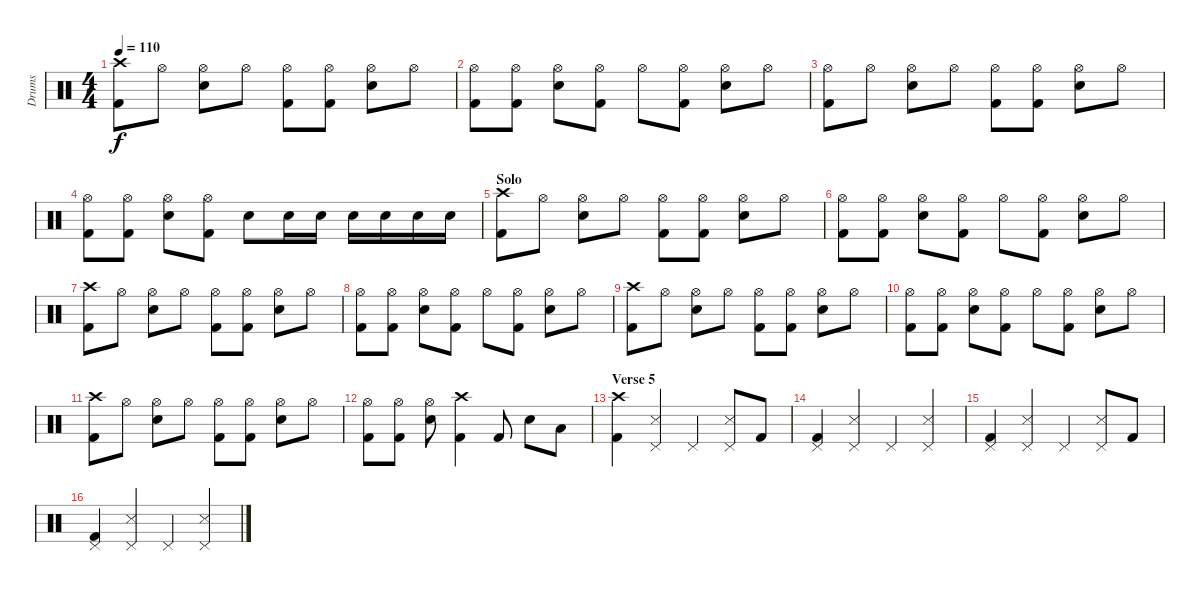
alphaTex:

\track ("Drums" "Drums") {instrument percussion}
\staff {score}
\articulation defaults
\ts (4 4)
\tempo 110
\clef neutral
\ks c
("Crash high (hit)" "Kick (hit) 2").8{dy f} "Hi-Hat (open)".8 ("Hi-Hat (open)" "Snare (hit) 2").8 "Hi-Hat (open)".8 ("Hi-Hat (open)" "Kick (hit) 2").8 ("Hi-Hat (open)" "Kick (hit) 2").8 ("Hi-Hat (open)" "Snare (hit) 2").8 "Hi-Hat (open)".8 |
("Hi-Hat (open)" "Kick (hit) 2").8 ("Hi-Hat (open)" "Kick (hit) 2").8 ("Hi-Hat (open)" "Snare (hit) 2").8 ("Hi-Hat (open)" "Kick (hit) 2").8 "Hi-Hat (open)".8 ("Hi-Hat (open)" "Kick (hit) 2").8 ("Hi-Hat (open)" "Snare (hit) 2").8 "Hi-Hat (open)".8 |
("Hi-Hat (open)" "Kick (hit) 2").8 "Hi-Hat (open)".8 ("Hi-Hat (open)" "Snare (hit) 2").8 "Hi-Hat (open)".8 ("Hi-Hat (open)" "Kick (hit) 2").8 ("Hi-Hat (open)" "Kick (hit) 2").8 ("Hi-Hat (open)" "Snare (hit) 2").8 "Hi-Hat (open)".8 |
("Hi-Hat (open)" "Kick (hit) 2").8 ("Hi-Hat (open)" "Kick (hit) 2").8 ("Hi-Hat (open)" "Snare (hit) 2").8 ("Hi-Hat (open)" "Kick (hit) 2").8 "Snare (hit) 2".8 "Snare (hit) 2".16 "Snare (hit) 2".16 "Snare (hit) 2".16 "Snare (hit) 2".16 "Snare (hit) 2".16 "Snare (hit) 2".16 |
\section ("" "Solo")
("Crash high (hit)" "Kick (hit) 2").8 "Hi-Hat (open)".8 ("Hi-Hat (open)" "Snare (hit) 2").8 "Hi-Hat (open)".8 ("Hi-Hat (open)" "Kick (hit) 2").8 ("Hi-Hat (open)" "Kick (hit) 2").8 ("Hi-Hat (open)" "Snare (hit) 2").8 "Hi-Hat (open)".8 |
("Hi-Hat (open)" "Kick (hit) 2").8 ("Hi-Hat (open)" "Kick (hit) 2").8 ("Hi-Hat (open)" "Snare (hit) 2").8 ("Hi-Hat (open)" "Kick (hit) 2").8 "Hi-Hat (open)".8 ("Hi-Hat (open)" "Kick (hit) 2").8 ("Hi-Hat (open)" "Snare (hit) 2").8 "Hi-Hat (open)".8 |
("Crash high (hit)" "Kick (hit) 2").8 "Hi-Hat (open)".8 ("Hi-Hat (open)" "Snare (hit) 2").8 "Hi-Hat (open)".8 ("Hi-Hat (open)" "Kick (hit) 2").8 ("Hi-Hat (open)" "Kick (hit) 2").8 ("Hi-Hat (open)" "Snare (hit) 2").8 "Hi-Hat (open)".8 |
("Hi-Hat (open)" "Kick (hit) 2").8 ("Hi-Hat (open)" "Kick (hit) 2").8 ("Hi-Hat (open)" "Snare (hit) 2").8 ("Hi-Hat (open)" "Kick (hit) 2").8 "Hi-Hat (open)".8 ("Hi-Hat (open)" "Kick (hit) 2").8 ("Hi-Hat (open)" "Snare (hit) 2").8 "Hi-Hat (open)".8 |
("Crash high (hit)" "Kick (hit) 2").8 "Hi-Hat (open)".8 ("Hi-Hat (open)" "Snare (hit) 2").8 "Hi-Hat (open)".8 ("Hi-Hat (open)" "Kick (hit) 2").8 ("Hi-Hat (open)" "Kick (hit) 2").8 ("Hi-Hat (open)" "Snare (hit) 2").8 "Hi-Hat (open)".8 |
("Hi-Hat (open)" "Kick (hit) 2").8 ("Hi-Hat (open)" "Kick (hit) 2").8 ("Hi-Hat (open)" "Snare (hit) 2").8 ("Hi-Hat (open)" "Kick (hit) 2").8 "Hi-Hat (open)".8 ("Hi-Hat (open)" "Kick (hit) 2").8 ("Hi-Hat (open)" "Snare (hit) 2").8 "Hi-Hat (open)".8 |
("Crash high (hit)" "Kick (hit) 2").8 "Hi-Hat (open)".8 ("Hi-Hat (open)" "Snare (hit) 2").8 "Hi-Hat (open)".8 ("Hi-Hat (open)" "Kick (hit) 2").8 ("Hi-Hat (open)" "Kick (hit) 2").8 ("Hi-Hat (open)" "Snare (hit) 2").8 "Hi-Hat (open)".8 |
("Hi-Hat (open)" "Kick (hit) 2").8 ("Hi-Hat (open)" "Kick (hit) 2").8 ("Hi-Hat (open)" "Snare (hit) 2").8 ("Crash high (hit)" "Kick (hit) 2").4 "Kick (hit) 2".8 "Snare (hit) 2".8 "Low Tom (hit)".8 |
\section ("" "Verse 5")
("Crash high (hit)" "Kick (hit) 2").4 ("Pedal Hi-Hat (hit)" "Snare (side stick) 3").4 "Pedal Hi-Hat (hit)".4 ("Pedal Hi-Hat (hit)" "Snare (side stick) 3").8 "Kick (hit) 2".8 |
("Pedal Hi-Hat (hit)" "Kick (hit) 2").4 ("Pedal Hi-Hat (hit)" "Snare (side stick) 3").4 "Pedal Hi-Hat (hit)".4 ("Pedal Hi-Hat (hit)" "Snare (side stick) 3").4 |
("Pedal Hi-Hat (hit)" "Kick (hit) 2").4 ("Pedal Hi-Hat (hit)" "Snare (side stick) 3").4 "Pedal Hi-Hat (hit)".4 ("Pedal Hi-Hat (hit)" "Snare (side stick) 3").8 "Kick (hit) 2".8 |
("Pedal Hi-Hat (hit)" "Kick (hit) 2").4 ("Pedal Hi-Hat (hit)" "Snare (side stick) 3").4 "Pedal Hi-Hat (hit)".4 ("Pedal Hi-Hat (hit)" "Snare (side stick) 3").4
